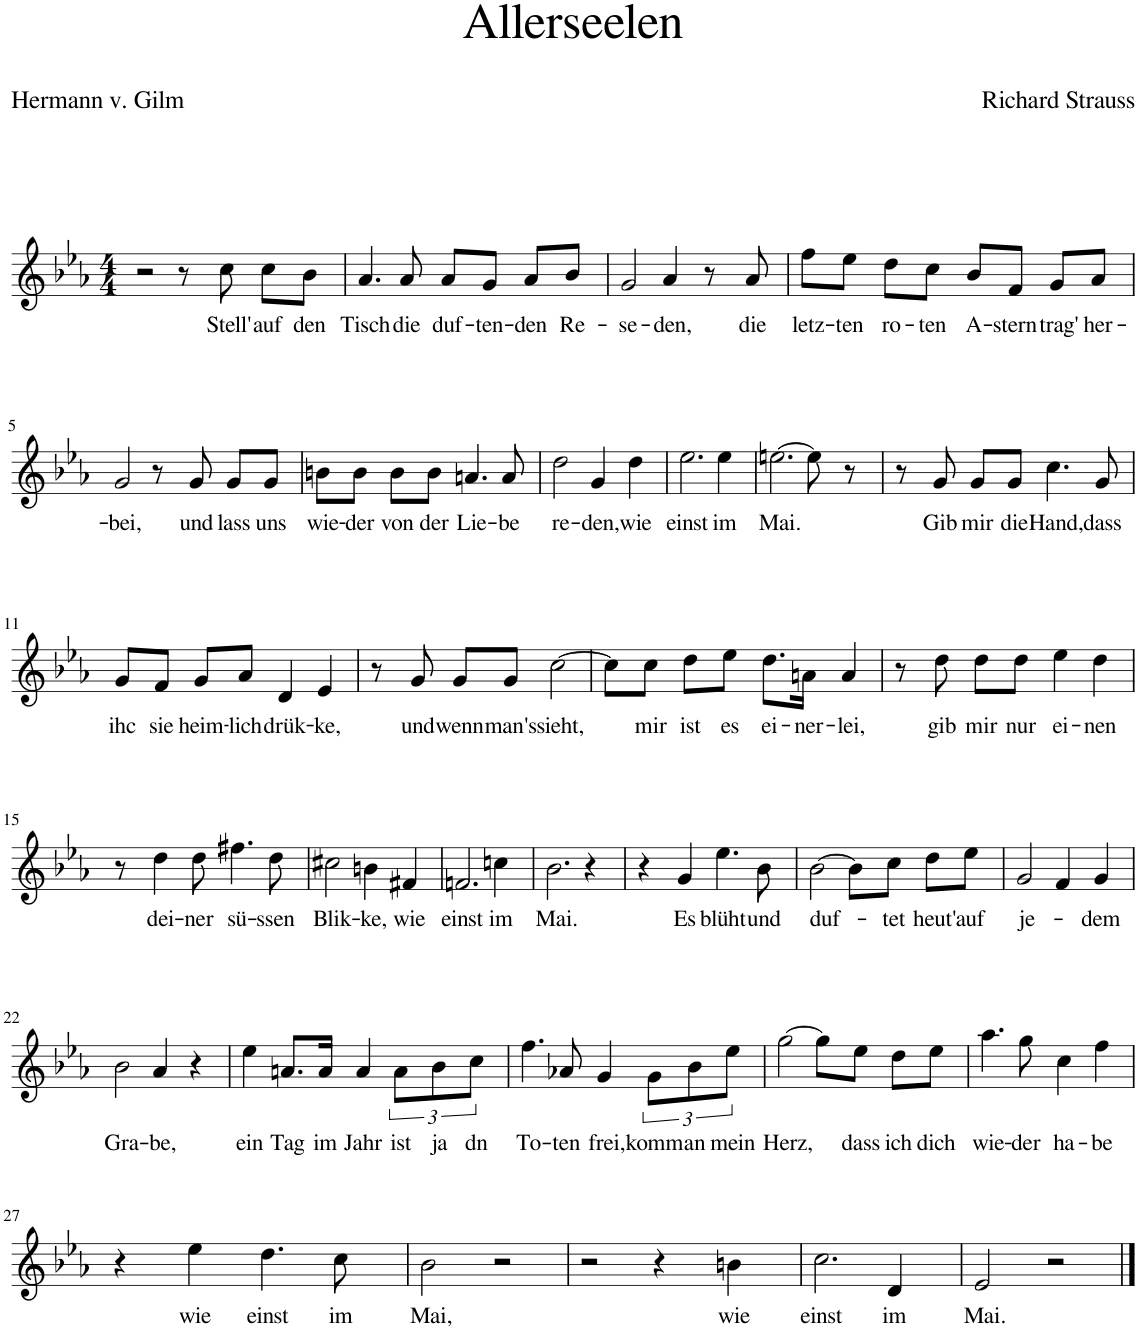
**kern	**text
*part1	*part1
*staff1	*staff1
*I"Piano	*
*I'Pno	*
*clefG2	*
*k[b-e-a-]	*
*M4/4	*
=1	=1
2r	.
8r	.
!	!LO:LY:b
8cc\	Stell'
!	!LO:LY:b
8cc\L	auf
!	!LO:LY:b
8b-\J	den
=2	=2
!	!LO:LY:b
4.a-/	Tisch
!	!LO:LY:b
8a-/	die
!	!LO:LY:b
8a-/L	duf-
!	!LO:LY:b
8g/J	-ten-
!	!LO:LY:b
8a-/L	-den
!	!LO:LY:b
8b-/J	Re-
=3	=3
!	!LO:LY:b
2g/	-se-
!	!LO:LY:b
4a-/	-den,
8r	.
!	!LO:LY:b
8a-/	die
=4	=4
!	!LO:LY:b
8ff\L	letz-
!	!LO:LY:b
8ee-\J	-ten
!	!LO:LY:b
8dd\L	ro-
!	!LO:LY:b
8cc\J	-ten
!	!LO:LY:b
8b-/L	A-
!	!LO:LY:b
8f/J	-stern
!	!LO:LY:b
8g/L	trag'
!	!LO:LY:b
8a-/J	her-
!!LO:LB:g=z
=5	=5
!	!LO:LY:b
2g/	-bei,
8r	.
!	!LO:LY:b
8g/	und
!	!LO:LY:b
8g/L	lass
!	!LO:LY:b
8g/J	uns
=6	=6
!	!LO:LY:b
8bn\L	wie-
!	!LO:LY:b
8b\J	-der
!	!LO:LY:b
8b\L	von
!	!LO:LY:b
8b\J	der
!	!LO:LY:b
4.an/	Lie-
!	!LO:LY:b
8a/	-be
=7	=7
!	!LO:LY:b
2dd\	re-
!	!LO:LY:b
4g/	-den,
!	!LO:LY:b
4dd\	wie
=8	=8
!	!LO:LY:b
2.ee-\	einst
!	!LO:LY:b
4ee-\	im
=9	=9
!	!LO:LY:b
[2.een\	Mai.
8ee\]	.
8r	.
=10	=10
8r	.
!	!LO:LY:b
8g/	Gib
!	!LO:LY:b
8g/L	mir
!	!LO:LY:b
8g/J	die
!	!LO:LY:b
4.cc\	Hand,
!	!LO:LY:b
8g/	dass
!!LO:LB:g=z
=11	=11
!	!LO:LY:b
8g/L	ihc
!	!LO:LY:b
8f/J	sie
!	!LO:LY:b
8g/L	heim-
!	!LO:LY:b
8a-/J	-lich
!	!LO:LY:b
4d/	drük-
!	!LO:LY:b
4e-/	-ke,
=12	=12
8r	.
!	!LO:LY:b
8g/	und
!	!LO:LY:b
8g/L	wenn
!	!LO:LY:b
8g/J	man's
!	!LO:LY:b
[2cc\	sieht,
=13	=13
8cc\L]	.
!	!LO:LY:b
8cc\J	mir
!	!LO:LY:b
8dd\L	ist
!	!LO:LY:b
8ee-\J	es
!	!LO:LY:b
8.dd\L	ei-
!	!LO:LY:b
16an\Jk	-ner-
!	!LO:LY:b
4a/	-lei,
=14	=14
8r	.
!	!LO:LY:b
8dd\	gib
!	!LO:LY:b
8dd\L	mir
!	!LO:LY:b
8dd\J	nur
!	!LO:LY:b
4ee-\	ei-
!	!LO:LY:b
4dd\	-nen
!!LO:LB:g=z
=15	=15
8r	.
!	!LO:LY:b
4dd\	dei-
!	!LO:LY:b
8dd\	-ner
!	!LO:LY:b
4.ff#X\	sü-
!	!LO:LY:b
8dd\	-ssen
=16	=16
!	!LO:LY:b
2cc#X\	Blik-
!	!LO:LY:b
4bn\	-ke,
!	!LO:LY:b
4f#X/	wie
=17	=17
!	!LO:LY:b
2.fn/	einst
!	!LO:LY:b
4ccn\	im
=18	=18
!	!LO:LY:b
2.b-\	Mai.
4r	.
=19	=19
4r	.
!	!LO:LY:b
4g/	Es
!	!LO:LY:b
4.ee-\	blüht
!	!LO:LY:b
8b-\	und
=20	=20
!	!LO:LY:b
[2b-\	duf-
8b-\L]	.
!	!LO:LY:b
8cc\J	-tet
!	!LO:LY:b
8dd\L	heut'
!	!LO:LY:b
8ee-\J	auf
=21	=21
!	!LO:LY:b
2g/	je-
4f/	.
!	!LO:LY:b
4g/	-dem
!!LO:LB:g=z
=22	=22
!	!LO:LY:b
2b-\	Gra-
!	!LO:LY:b
4a-/	-be,
4r	.
=23	=23
!	!LO:LY:b
4ee-\	ein
!	!LO:LY:b
8.an/L	Tag
!	!LO:LY:b
16a/Jk	im
!	!LO:LY:b
4a/	Jahr
!	!LO:LY:b
12a\L	ist
!	!LO:LY:b
12b-\	ja
!	!LO:LY:b
12cc\J	dn
=24	=24
!	!LO:LY:b
4.ff\	To-
!	!LO:LY:b
8a-X/	-ten
!	!LO:LY:b
4g/	frei,
!	!LO:LY:b
12g\L	komm
!	!LO:LY:b
12b-\	an
!	!LO:LY:b
12ee-\J	mein
=25	=25
!	!LO:LY:b
[2gg\	Herz,
8gg\L]	.
!	!LO:LY:b
8ee-\J	dass
!	!LO:LY:b
8dd\L	ich
!	!LO:LY:b
8ee-\J	dich
=26	=26
!	!LO:LY:b
4.aa-\	wie-
!	!LO:LY:b
8gg\	-der
!	!LO:LY:b
4cc\	ha-
!	!LO:LY:b
4ff\	-be
!!LO:LB:g=z
=27	=27
4r	.
!	!LO:LY:b
4ee-\	wie
!	!LO:LY:b
4.dd\	einst
!	!LO:LY:b
8cc\	im
=28	=28
!	!LO:LY:b
2b-\	Mai,
2r	.
=29	=29
2r	.
4r	.
!	!LO:LY:b
4bn\	wie
=30	=30
!	!LO:LY:b
2.cc\	einst
!	!LO:LY:b
4d/	im
=31	=31
!	!LO:LY:b
2e-/	Mai.
2r	.
==	==
*-	*-
